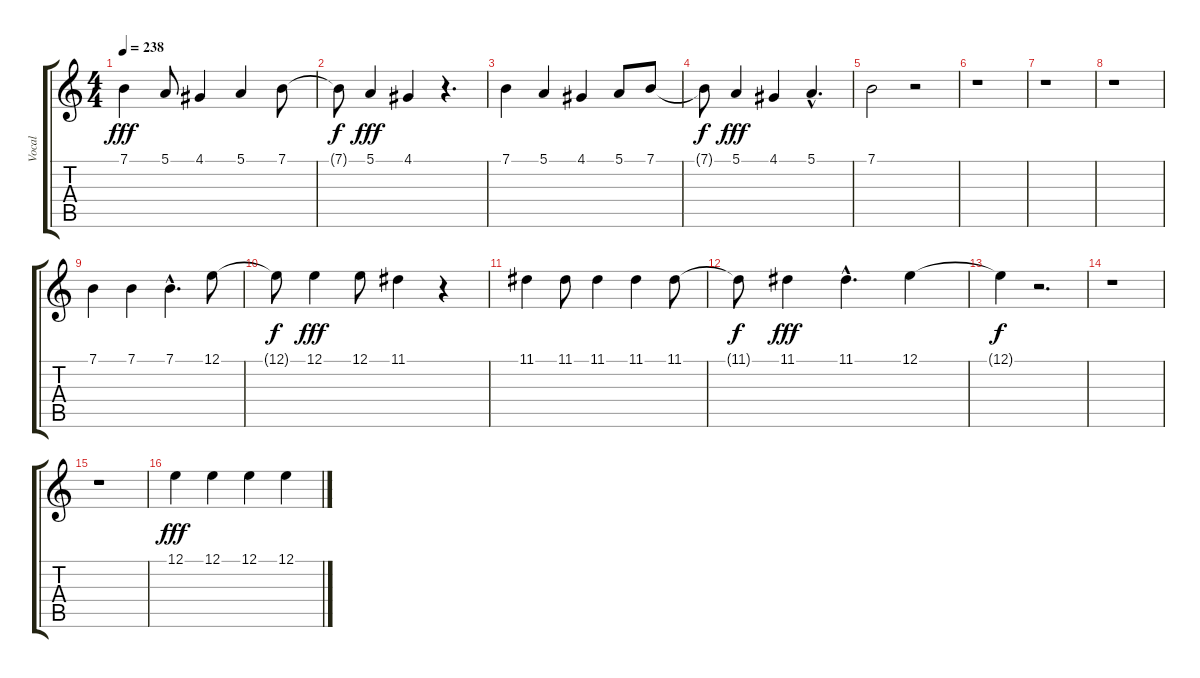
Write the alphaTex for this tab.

\track ("Vocal" "Vocal") {instrument voiceoohs}
\staff {score tabs}
\tuning (E4 B3 G3 D3 A2 E2) {hide}
\ts (4 4)
\tempo 238
\clef g2
\ks c
7.1.4{dy fff} 5.1.8 4.1.4 5.1.4 7.1.8 |
7.1{t}.8{dy f} 5.1.4{dy fff} 4.1.4 r.4{d} |
7.1.4 5.1.4 4.1.4 5.1.8 7.1.8 |
7.1{t}.8{dy f} 5.1.4{dy fff} 4.1.4 5.1{hac}.4{d} |
7.1.2 r.2 |
r.1 |
r.1 |
r.1 |
7.1.4 7.1.4 7.1{hac}.4{d} 12.1.8 |
12.1{t}.8{dy f} 12.1.4{dy fff} 12.1.8 11.1.4 r.4 |
11.1.4 11.1.8 11.1.4 11.1.4 11.1.8 |
11.1{t}.8{dy f} 11.1.4{dy fff} 11.1{hac}.4{d} 12.1.4 |
12.1{t}.4{dy f} r.2{d} |
r.1 |
r.1 |
12.1.4{dy fff} 12.1.4 12.1.4 12.1.4
